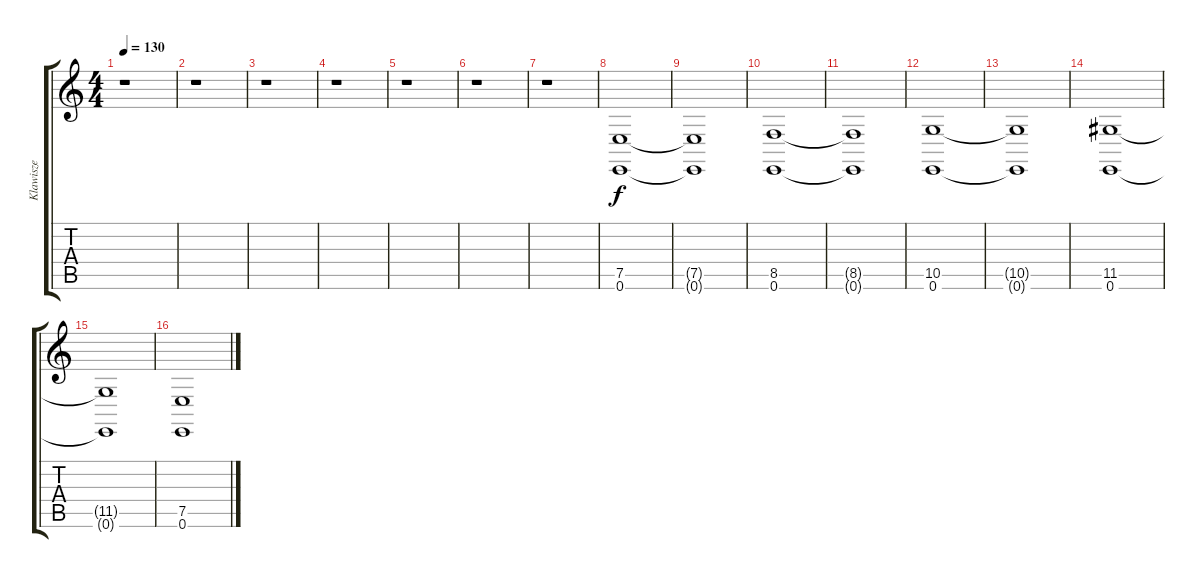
\track ("Klawisze" "Klawisze") {instrument fx6goblins}
\staff {score tabs}
\tuning (E4 B3 G3 D3 A2 E2) {hide}
\ts (4 4)
\tempo 130
\clef g2
\ks c
r.1{dy f} |
r.1 |
r.1 |
r.1 |
r.1 |
r.1 |
r.1 |
(7.5 0.6).1 |
(7.5{t} 0.6{t}).1 |
(8.5 0.6).1 |
(8.5{t} 0.6{t}).1 |
(10.5 0.6).1 |
(10.5{t} 0.6{t}).1 |
(11.5 0.6).1 |
(11.5{t} 0.6{t}).1 |
(7.5 0.6).1
